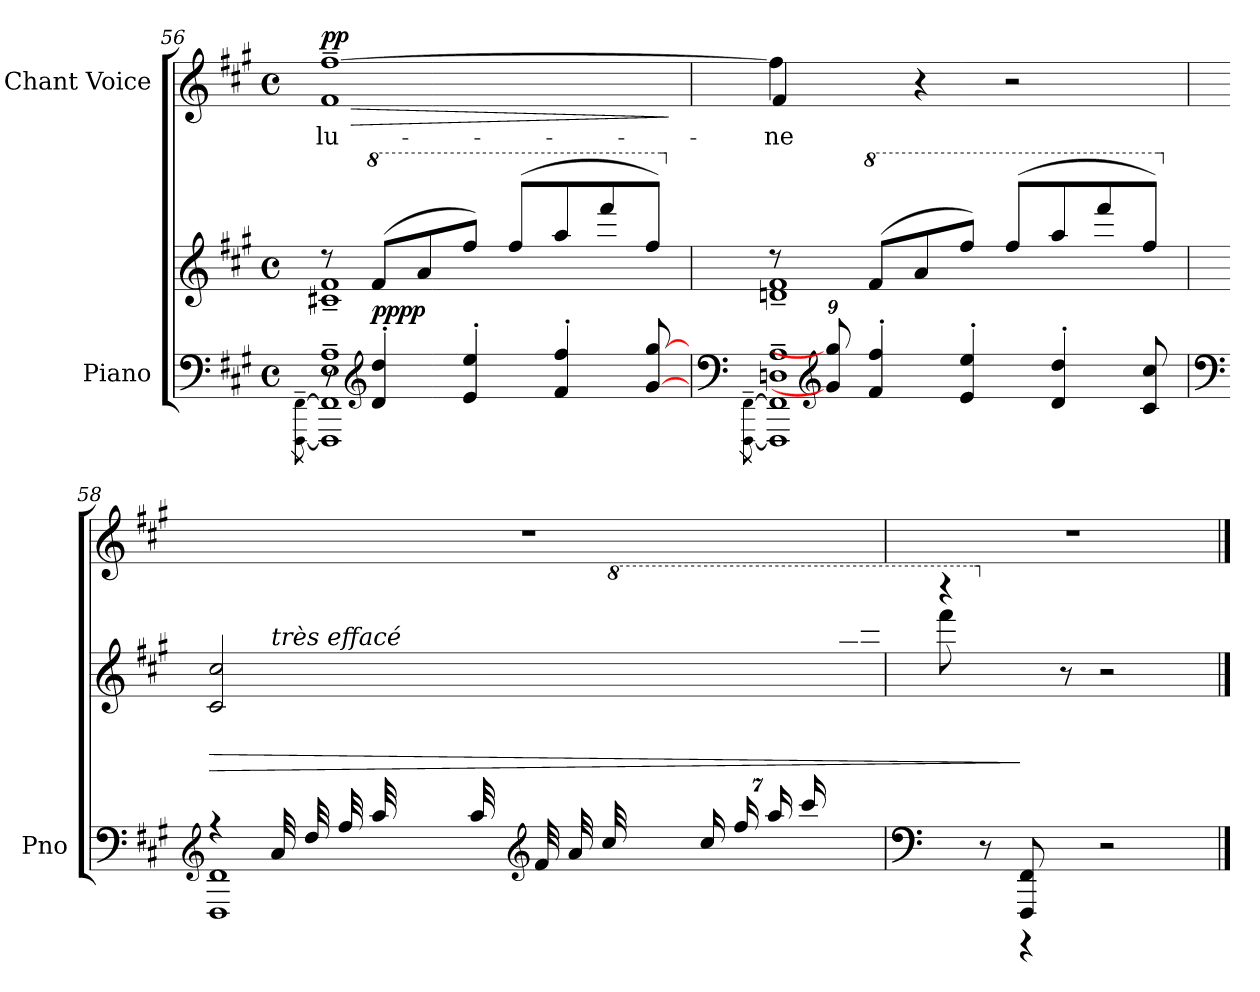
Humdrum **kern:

**kern	**kern	**dynam	**kern	**text	**dynam
*part2	*part2	*part2	*part1	*part1	*part1
*staff3	*staff2	*staff2/3	*staff1	*staff1	*staff1
*I"Piano	*	*	*I"Chant Voice	*	*
*I'Pno	*	*	*	*	*
*clefF4	*clefG2	*	*clefG2	*	*
*k[f#c#g#]	*k[f#c#g#]	*	*k[f#c#g#]	*	*
*M4/4	*M4/4	*	*M4/4	*	*
*met(c)	*met(c)	*	*met(c)	*	*
=56	=56	=56	=56	=56	=56
*^	*	*	*	*	*
.	[8qFFF#\~> [8qFF#\~>	.	.	.	.	.
*	*^	*^	*	*	*	*
!	!	!	!	!	!	!	!LO:LY:b	!LO:HP:b
*	*	*	*	*	*	*^	*	*
!	!	!	!	!	!	!	!	!	!LO:DY:n=1:a
1E~< 1A~<	1FFF#] 1FF#]	8r	8r	1c#X~> 1f#~>	.	[1ff#~	1f#	lu-	> pp
*clefG2	*	*	*	*	*	*	*	*	*
*	*	*	*8va	*	*	*	*	*	*
!	!	!	!	!	!LO:DY:a=2	!	!	!	!
!	!	!	!	!	!LO:DY:n=1:b	!	!	!	!
.	.	4d/'< 4dd/'<	(<8ff#/L	.	pp pp	.	.	.	.
.	.	.	8aa/	.	.	.	.	.	.
.	.	4e/'< 4ee/'<	8fff#/J)	.	.	.	.	.	.
.	.	.	(<8fff#/L	.	.	.	.	.	.
.	.	4f#/'< 4ff#/'<	8aaa/	.	.	.	.	.	.
.	.	.	8ffff#/	.	.	.	.	.	.
.	.	[<8g#/ [8gg#/	8fff#/J)	.	.	.	.	.	.
*v	*v	*v	*	*	*	*v	*v	*	*
*	*v	*v	*	*	*	*
.	.	.	.	.	]
!!LO:LB:g=z
=57	=57	=57	=57	=57	=57
*clefF4	*	*	*	*	*
*^	*	*	*	*	*
.	[8qFFF#\~< [8qFF#\~<	.	.	.	.	.
*	*^	*	*	*	*	*
*	*	*Xbrackettup	*	*	*	*	*
*	*	*	*X8va	*	*	*	*
*	*	*	*^	*	*	*	*
!	!	!	!	!	!	!	!LO:LY:b	!
*	*	*	*	*	*	*^	*	*
1Dn~ 1A~	1FFF#] 1FF#]	72ryy	8r	1dn~> 1f#~>	.	4ff#\]	4f#/	-ne	.
*clefG2	*	*	*	*	*	*	*	*	*
.	.	9g#/] 9gg#/]	.	.	.	.	.	.	.
*	*	*	*8va	*	*	*	*	*	*
.	.	4f#/'< 4ff#/'<	(<8ff#/L	.	.	.	.	.	.
.	.	.	8aa/	.	.	4r	4ryy	.	.
.	.	4e/'< 4ee/'<	8fff#/J)	.	.	.	.	.	.
.	.	.	(<8fff#/L	.	.	2r	2ryy	.	.
.	.	4d/'< 4dd/'<	8aaa/	.	.	.	.	.	.
.	.	.	8ffff#/	.	.	.	.	.	.
.	.	((<8c#/ 8cc#/	8fff#/J)	.	.	.	.	.	.
*v	*v	*v	*	*	*	*v	*v	*	*
*	*v	*v	*	*	*	*
!!LO:LB:g=z
=58	=58	=58	=58	=58	=58
*clefF4	*	*	*	*	*
*^	*	*	*	*	*
*	*	*X8va	*	*	*	*
*	*^	*	*	*	*	*
!	!	!	!	!LO:HP:b	!	!	!
*	*	*	*^	*	*	*	*
*	*v	*v	*	*^	*	*	*	*
4r	1FFF# 1FF#	2c#/ 2cc#/))	4ryy	4.ryy	>	1r	.	.
!	!	!	!LO:TX:a:i:t=très effacé	!	!	!	!	!
(32C#/LLL	.	.	2.ryy	.	.	.	.	.
32F#/	.	.	.	.	.	.	.	.
32A/	.	.	.	.	.	.	.	.
32c#/	.	.	.	.	.	.	.	.
8ryy	.	.	.	32f#\	.	.	.	.
.	.	.	.	32a\	.	.	.	.
.	.	.	.	32cc#\	.	.	.	.
.	.	.	.	32ff#\JJJ)	.	.	.	.
(32c#/LLL	.	8ryy	.	8ryy	.	.	.	.
*clefG2	*	*	*	*	*	*	*	*
32f#/	.	.	.	.	.	.	.	.
32a/	.	.	.	.	.	.	.	.
32cc#/	.	.	.	.	.	.	.	.
*	*	*8va	*	*	*	*	*	*
8ryy	.	8ryy	.	32ff#\	.	.	.	.
.	.	.	.	32aa\	.	.	.	.
.	.	.	.	32ccc#\	.	.	.	.
.	.	.	.	32fff#\JJJ)	.	.	.	.
(28cc#/LLL	.	4ryy	.	7ryy	.	.	.	.
28ff#/	.	.	.	.	.	.	.	.
28aa/	.	.	.	.	.	.	.	.
28ccc#/	.	.	.	.	.	.	.	.
14.ryy	.	.	.	28fff#\	.	.	.	.
.	.	.	.	28aaa\	.	.	.	.
.	.	.	.	28cccc#\JJJ	.	.	.	.
*	*	*v	*v	*v	*	*	*	*
=59	=59	=59	=59	=59	=59	=59
*clefF4	*	*	*	*	*	*
*	*	*^	*	*	*	*
4ryy	8ryy	4r	8ffff#\)	.	1r	.	.
.	8r	.	2..ryy	.	.	.	.
*	*	*X8va	*	*	*	*	*
8FFF#/ 8FF#/	4r	8ryy	.	]	.	.	.
2ryy	.	8r	.	.	.	.	.
.	2r	2r	.	.	.	.	.
8ryy	.	.	.	.	.	.	.
*v	*v	*	*	*	*	*	*
*	*v	*v	*	*	*	*
==	==	==	==	==	==
*-	*-	*-	*-	*-	*-
